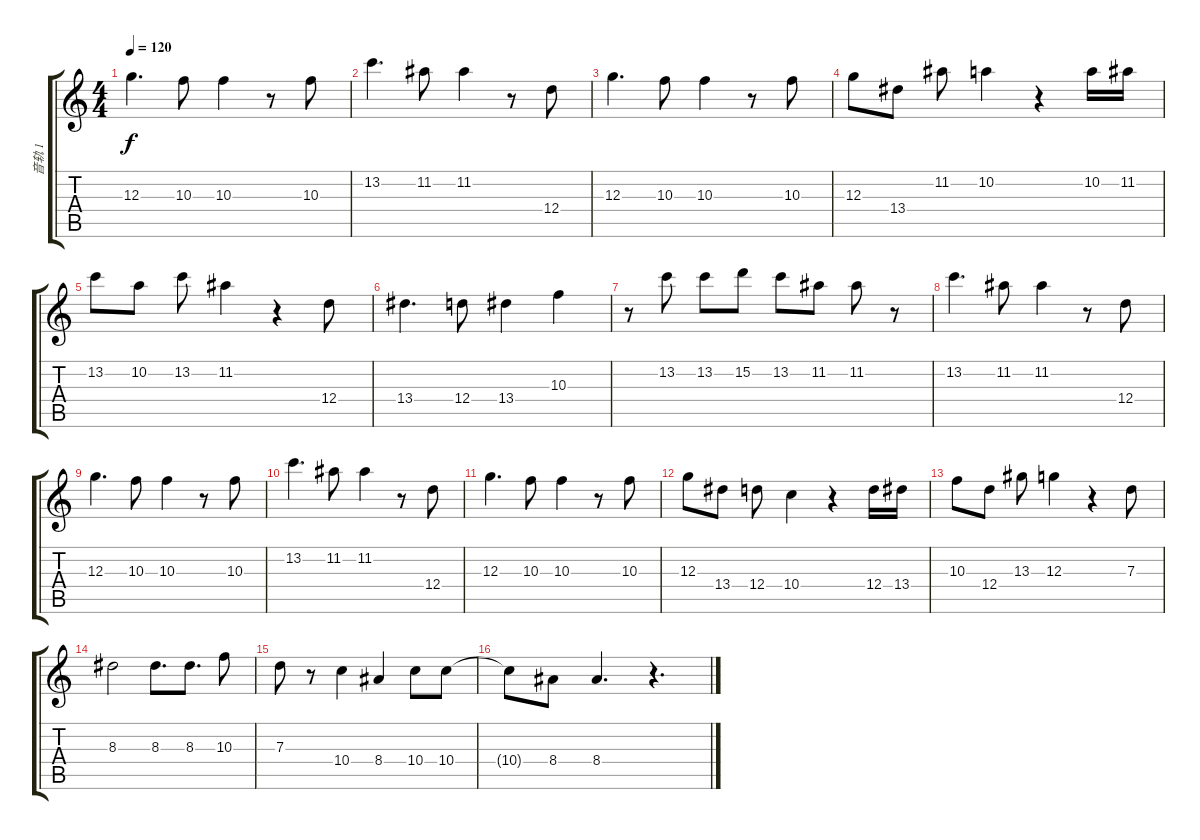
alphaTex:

\track ("音轨 1" "音轨 1") {instrument acousticguitarsteel}
\staff {score tabs}
\tuning (E4 B3 G3 D3 A2 E2) {hide}
\ts (4 4)
\tempo 120
\clef g2
\ks c
12.3.4{d dy f} 10.3.8 10.3.4 r.8 10.3.8 |
13.2.4{d} 11.2.8 11.2.4 r.8 12.4.8 |
12.3.4{d} 10.3.8 10.3.4 r.8 10.3.8 |
12.3.8 13.4.8 11.2.8 10.2.4 r.4 10.2.16 11.2.16 |
13.2.8 10.2.8 13.2.8 11.2.4 r.4 12.4.8 |
13.4.4{d} 12.4.8 13.4.4 10.3.4 |
r.8 13.2.8 13.2.8 15.2.8 13.2.8 11.2.8 11.2.8 r.8 |
13.2.4{d} 11.2.8 11.2.4 r.8 12.4.8 |
12.3.4{d} 10.3.8 10.3.4 r.8 10.3.8 |
13.2.4{d} 11.2.8 11.2.4 r.8 12.4.8 |
12.3.4{d} 10.3.8 10.3.4 r.8 10.3.8 |
12.3.8 13.4.8 12.4.8 10.4.4 r.4 12.4.16 13.4.16 |
10.3.8 12.4.8 13.3.8 12.3.4 r.4 7.3.8 |
8.3.2 8.3.8{d} 8.3.8{d} 10.3.8 |
7.3.8 r.8 10.4.4 8.4.4 10.4.8 10.4.8 |
10.4{t}.8 8.4.8 8.4.4{d} r.4{d}
